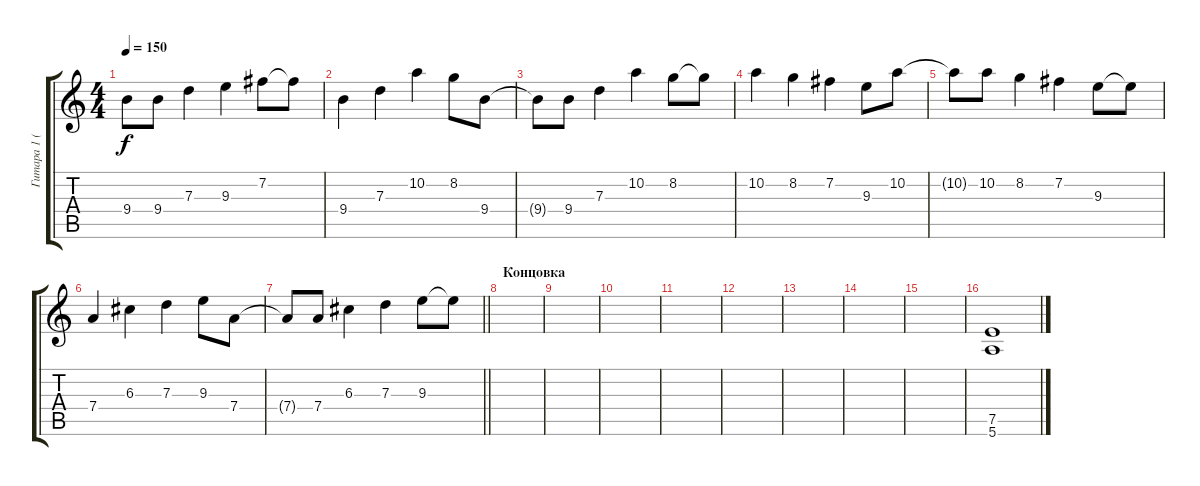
\track ("Гитара 1 (соло)" "Гитара 1 (") {instrument distortionguitar}
\staff {score tabs}
\tuning (E4 B3 G3 D3 A2 E2) {hide}
\ts (4 4)
\tempo 150
\clef g2
\ks c
9.4{t}.8{dy f} 9.4.8 7.3.4 9.3.4 7.2.8 7.2{t}.8 |
9.4.4 7.3.4 10.2.4 8.2.8 9.4.8 |
9.4{t}.8 9.4.8 7.3.4 10.2.4 8.2.8 8.2{t}.8 |
10.2.4 8.2.4 7.2.4 9.3.8 10.2.8 |
10.2{t}.8 10.2.8 8.2.4 7.2.4 9.3.8 9.3{t}.8 |
7.4.4 6.3.4 7.3.4 9.3.8 7.4.8 |
\barLineRight lightlight
7.4{t}.8 7.4.8 6.3.4 7.3.4 9.3.8 9.3{t}.8 |
\section ("" "Концовка")
|
|
|
|
|
|
|
|
(7.5 5.6).1
